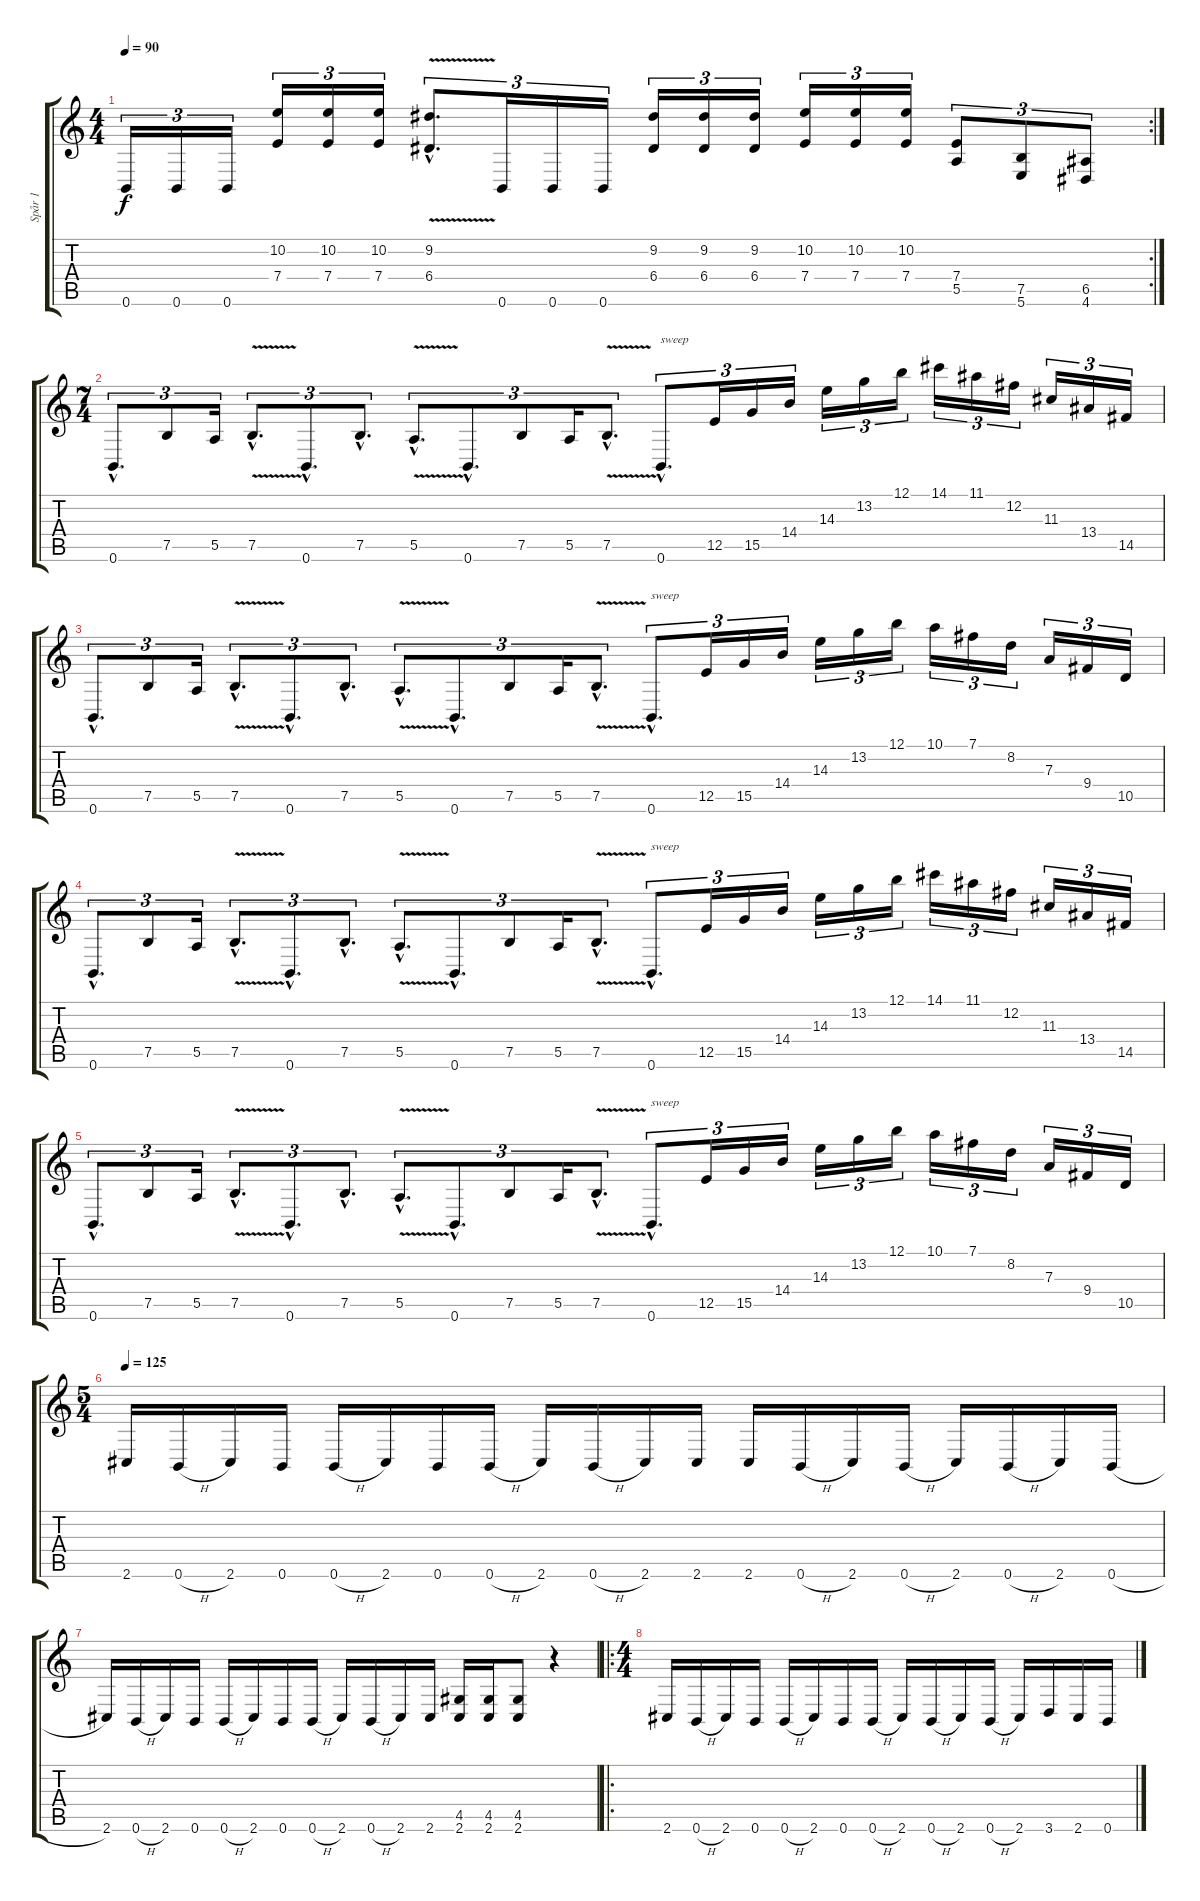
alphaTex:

\track ("Spår 1" "Spår 1") {instrument distortionguitar}
\staff {score tabs}
\tuning (B3 Gb3 D3 A2 E2 B1) {hide}
\rc 2
\ts (4 4)
\tempo 90
\clef g2
\ks c
0.6.16{tu (3 2) dy f} 0.6.16{tu (3 2)} 0.6.16{tu (3 2)} (10.2 7.4).16{tu (3 2)} (10.2 7.4).16{tu (3 2)} (10.2 7.4).16{tu (3 2)} (9.2{v hac} 6.4{v hac}).8{d tu (3 2)} 0.6.16{tu (3 2)} 0.6.16{tu (3 2)} 0.6.16{tu (3 2)} (9.2 6.4).16{tu (3 2)} (9.2 6.4).16{tu (3 2)} (9.2 6.4).16{tu (3 2)} (10.2 7.4).16{tu (3 2)} (10.2 7.4).16{tu (3 2)} (10.2 7.4).16{tu (3 2)} (7.4 5.5).8{tu (3 2)} (7.5 5.6).8{tu (3 2)} (6.5 4.6).8{tu (3 2)} |
\ts (7 4)
0.6{hac}.8{d tu (3 2)} 7.5.8{tu (3 2)} 5.5.16{tu (3 2)} 7.5{v hac}.8{d tu (3 2)} 0.6{hac}.8{d tu (3 2)} 7.5{hac}.8{d tu (3 2)} 5.5{v hac}.8{d tu (3 2)} 0.6{hac}.8{d tu (3 2)} 7.5.8{tu (3 2)} 5.5.16{tu (3 2)} 7.5{v hac}.8{d tu (3 2)} 0.6{hac}.8{d tu (3 2) txt "sweep"} 12.5.16{tu (3 2)} 15.5.16{tu (3 2)} 14.4.16{tu (3 2)} 14.3.16{tu (3 2)} 13.2.16{tu (3 2)} 12.1.16{tu (3 2)} 14.1.16{tu (3 2)} 11.1.16{tu (3 2)} 12.2.16{tu (3 2)} 11.3.16{tu (3 2)} 13.4.16{tu (3 2)} 14.5.16{tu (3 2)} |
0.6{hac}.8{d tu (3 2)} 7.5.8{tu (3 2)} 5.5.16{tu (3 2)} 7.5{v hac}.8{d tu (3 2)} 0.6{hac}.8{d tu (3 2)} 7.5{hac}.8{d tu (3 2)} 5.5{v hac}.8{d tu (3 2)} 0.6{hac}.8{d tu (3 2)} 7.5.8{tu (3 2)} 5.5.16{tu (3 2)} 7.5{v hac}.8{d tu (3 2)} 0.6{hac}.8{d tu (3 2) txt "sweep"} 12.5.16{tu (3 2)} 15.5.16{tu (3 2)} 14.4.16{tu (3 2)} 14.3.16{tu (3 2)} 13.2.16{tu (3 2)} 12.1.16{tu (3 2)} 10.1.16{tu (3 2)} 7.1.16{tu (3 2)} 8.2.16{tu (3 2)} 7.3.16{tu (3 2)} 9.4.16{tu (3 2)} 10.5.16{tu (3 2)} |
0.6{hac}.8{d tu (3 2)} 7.5.8{tu (3 2)} 5.5.16{tu (3 2)} 7.5{v hac}.8{d tu (3 2)} 0.6{hac}.8{d tu (3 2)} 7.5{hac}.8{d tu (3 2)} 5.5{v hac}.8{d tu (3 2)} 0.6{hac}.8{d tu (3 2)} 7.5.8{tu (3 2)} 5.5.16{tu (3 2)} 7.5{v hac}.8{d tu (3 2)} 0.6{hac}.8{d tu (3 2) txt "sweep"} 12.5.16{tu (3 2)} 15.5.16{tu (3 2)} 14.4.16{tu (3 2)} 14.3.16{tu (3 2)} 13.2.16{tu (3 2)} 12.1.16{tu (3 2)} 14.1.16{tu (3 2)} 11.1.16{tu (3 2)} 12.2.16{tu (3 2)} 11.3.16{tu (3 2)} 13.4.16{tu (3 2)} 14.5.16{tu (3 2)} |
0.6{hac}.8{d tu (3 2)} 7.5.8{tu (3 2)} 5.5.16{tu (3 2)} 7.5{v hac}.8{d tu (3 2)} 0.6{hac}.8{d tu (3 2)} 7.5{hac}.8{d tu (3 2)} 5.5{v hac}.8{d tu (3 2)} 0.6{hac}.8{d tu (3 2)} 7.5.8{tu (3 2)} 5.5.16{tu (3 2)} 7.5{v hac}.8{d tu (3 2)} 0.6{hac}.8{d tu (3 2) txt "sweep"} 12.5.16{tu (3 2)} 15.5.16{tu (3 2)} 14.4.16{tu (3 2)} 14.3.16{tu (3 2)} 13.2.16{tu (3 2)} 12.1.16{tu (3 2)} 10.1.16{tu (3 2)} 7.1.16{tu (3 2)} 8.2.16{tu (3 2)} 7.3.16{tu (3 2)} 9.4.16{tu (3 2)} 10.5.16{tu (3 2)} |
\ts (5 4)
\tempo 125
2.6.16 0.6{h}.16 2.6.16 0.6.16 0.6{h}.16 2.6.16 0.6.16 0.6{h}.16 2.6.16 0.6{h}.16 2.6.16 2.6.16 2.6.16 0.6{h}.16 2.6.16 0.6{h}.16 2.6.16 0.6{h}.16 2.6.16 0.6{h}.16 |
2.6.16 0.6{h}.16 2.6.16 0.6.16 0.6{h}.16 2.6.16 0.6.16 0.6{h}.16 2.6.16 0.6{h}.16 2.6.16 2.6.16 (4.5 2.6).16 (4.5 2.6).16 (4.5 2.6).8 r.4 |
\ro
\ts (4 4)
2.6.16 0.6{h}.16 2.6.16 0.6.16 0.6{h}.16 2.6.16 0.6.16 0.6{h}.16 2.6.16 0.6{h}.16 2.6.16 0.6{h}.16 2.6.16 3.6.16 2.6.16 0.6{h}.16
